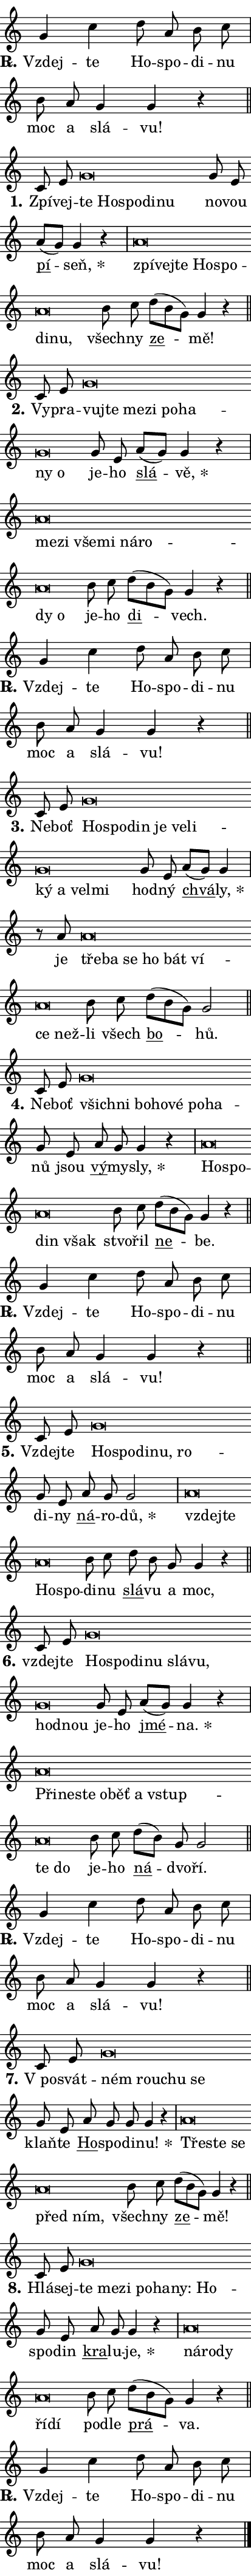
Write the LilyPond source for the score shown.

\version "2.22.1"
\header { tagline = "" }
\paper {
  indent = 0\cm
  top-margin = 0\cm
  right-margin = 0\cm
  bottom-margin = 0\cm
  left-margin = 0\cm
  paper-width = 7\cm
  page-breaking = #ly:one-page-breaking
  system-system-spacing.basic-distance = #11
  score-system-spacing.basic-distance = #11
  ragged-last = ##f
}


%% Author: Thomas Morley
%% https://lists.gnu.org/archive/html/lilypond-user/2020-05/msg00002.html
#(define (line-position grob)
"Returns position of @var[grob} in current system:
   @code{'start}, if at first time-step
   @code{'end}, if at last time-step
   @code{'middle} otherwise
"
  (let* ((col (ly:item-get-column grob))
         (ln (ly:grob-object col 'left-neighbor))
         (rn (ly:grob-object col 'right-neighbor))
         (col-to-check-left (if (ly:grob? ln) ln col))
         (col-to-check-right (if (ly:grob? rn) rn col))
         (break-dir-left
           (and
             (ly:grob-property col-to-check-left 'non-musical #f)
             (ly:item-break-dir col-to-check-left)))
         (break-dir-right
           (and
             (ly:grob-property col-to-check-right 'non-musical #f)
             (ly:item-break-dir col-to-check-right))))
        (cond ((eqv? 1 break-dir-left) 'start)
              ((eqv? -1 break-dir-right) 'end)
              (else 'middle))))

#(define (tranparent-at-line-position vctor)
  (lambda (grob)
  "Relying on @code{line-position} select the relevant enry from @var{vctor}.
Used to determine transparency,"
    (case (line-position grob)
      ((end) (not (vector-ref vctor 0)))
      ((middle) (not (vector-ref vctor 1)))
      ((start) (not (vector-ref vctor 2))))))

noteHeadBreakVisibility =
#(define-music-function (break-visibility)(vector?)
"Makes @code{NoteHead}s transparent relying on @var{break-visibility}"
#{
  \override NoteHead.transparent =
    #(tranparent-at-line-position break-visibility)
#})

#(define delete-ledgers-for-transparent-note-heads
  (lambda (grob)
    "Reads whether a @code{NoteHead} is transparent.
If so this @code{NoteHead} is removed from @code{'note-heads} from
@var{grob}, which is supposed to be @code{LedgerLineSpanner}.
As a result ledgers are not printed for this @code{NoteHead}"
    (let* ((nhds-array (ly:grob-object grob 'note-heads))
           (nhds-list
             (if (ly:grob-array? nhds-array)
                 (ly:grob-array->list nhds-array)
                 '()))
           ;; Relies on the transparent-property being done before
           ;; Staff.LedgerLineSpanner.after-line-breaking is executed.
           ;; This is fragile ...
           (to-keep
             (remove
               (lambda (nhd)
                 (ly:grob-property nhd 'transparent #f))
               nhds-list)))
      ;; TODO find a better method to iterate over grob-arrays, similiar
      ;; to filter/remove etc for lists
      ;; For now rebuilt from scratch
      (set! (ly:grob-object grob 'note-heads)  '())
      (for-each
        (lambda (nhd)
          (ly:pointer-group-interface::add-grob grob 'note-heads nhd))
        to-keep))))

hideNotes = {
  \noteHeadBreakVisibility #begin-of-line-visible
}
unHideNotes = {
  \noteHeadBreakVisibility #all-visible
}

% work-around for resetting accidentals
% https://lilypond.org/doc/v2.23/Documentation/notation/displaying-rhythms#unmetered-music
cadenzaMeasure = {
  \cadenzaOff
  \partial 1024 s1024
  \cadenzaOn
}

#(define-markup-command (accent layout props text) (markup?)
  "Underline accented syllable"
  (interpret-markup layout props
    #{\markup \override #'(offset . 4.3) \underline { #text }#}))

responsum = \markup \concat {
  "R" \hspace #-1.05 \path #0.1 #'((moveto 0 0.07) (lineto 0.9 0.8)) \hspace #0.05 "."
}

\layout {
    \context {
        \Staff
        \remove "Time_signature_engraver"
        \override LedgerLineSpanner.after-line-breaking = #delete-ledgers-for-transparent-note-heads
    }
    \context {
        \Voice {
            \override NoteHead.output-attributes = #'((class . "notehead"))
            \override Hairpin.height = #0.55
        }
    }
    \context {
        \Lyrics {
            \override StanzaNumber.output-attributes = #'((class . "stanzanumber"))
            \override LyricSpace.minimum-distance = #0.9
            \override LyricText.font-name = #"TeX Gyre Schola"
            \override LyricText.font-size = 1
            \override StanzaNumber.font-name = #"TeX Gyre Schola Bold"
            \override StanzaNumber.font-size = 1
        }
    }
}

% magnetic-lyrics.ily
%
%   written by
%     Jean Abou Samra <jean@abou-samra.fr>
%     Werner Lemberg <wl@gnu.org>
%
%   adapted by
%     Jiri Hon <jiri.hon@gmail.com>
%
% Version 2022-Apr-15

% https://www.mail-archive.com/lilypond-user@gnu.org/msg149350.html

#(define (Left_hyphen_pointer_engraver context)
   "Collect syllable-hyphen-syllable occurrences in lyrics and store
them in properties.  This engraver only looks to the left.  For
example, if the lyrics input is @code{foo -- bar}, it does the
following.

@itemize @bullet
@item
Set the @code{text} property of the @code{LyricHyphen} grob between
@q{foo} and @q{bar} to @code{foo}.

@item
Set the @code{left-hyphen} property of the @code{LyricText} grob with
text @q{foo} to the @code{LyricHyphen} grob between @q{foo} and
@q{bar}.
@end itemize

Use this auxiliary engraver in combination with the
@code{lyric-@/text::@/apply-@/magnetic-@/offset!} hook."
   (let ((hyphen #f)
         (text #f))
     (make-engraver
      (acknowledgers
       ((lyric-syllable-interface engraver grob source-engraver)
        (set! text grob)))
      (end-acknowledgers
       ((lyric-hyphen-interface engraver grob source-engraver)
        ;(when (not (grob::has-interface grob 'lyric-space-interface))
          (set! hyphen grob)));)
      ((stop-translation-timestep engraver)
       (when (and text hyphen)
         (ly:grob-set-object! text 'left-hyphen hyphen))
       (set! text #f)
       (set! hyphen #f)))))

#(define (lyric-text::apply-magnetic-offset! grob)
   "If the space between two syllables is less than the value in
property @code{LyricText@/.details@/.squash-threshold}, move the right
syllable to the left so that it gets concatenated with the left
syllable.

Use this function as a hook for
@code{LyricText@/.after-@/line-@/breaking} if the
@code{Left_@/hyphen_@/pointer_@/engraver} is active."
   (let ((hyphen (ly:grob-object grob 'left-hyphen #f)))
     (when hyphen
       (let ((left-text (ly:spanner-bound hyphen LEFT)))
         (when (grob::has-interface left-text 'lyric-syllable-interface)
           (let* ((common (ly:grob-common-refpoint grob left-text X))
                  (this-x-ext (ly:grob-extent grob common X))
                  (left-x-ext
                   (begin
                     ;; Trigger magnetism for left-text.
                     (ly:grob-property left-text 'after-line-breaking)
                     (ly:grob-extent left-text common X)))
                  ;; `delta` is the gap width between two syllables.
                  (delta (- (interval-start this-x-ext)
                            (interval-end left-x-ext)))
                  (details (ly:grob-property grob 'details))
                  (threshold (assoc-get 'squash-threshold details 0.2)))
             (when (< delta threshold)
               (let* (;; We have to manipulate the input text so that
                      ;; ligatures crossing syllable boundaries are not
                      ;; disabled.  For languages based on the Latin
                      ;; script this is essentially a beautification.
                      ;; However, for non-Western scripts it can be a
                      ;; necessity.
                      (lt (ly:grob-property left-text 'text))
                      (rt (ly:grob-property grob 'text))
                      (is-space (grob::has-interface hyphen 'lyric-space-interface))
                      (space (if is-space " " ""))
                      (space-markup (grob-interpret-markup grob " "))
                      (space-size (interval-length (ly:stencil-extent space-markup X)))
                      (extra-delta (if is-space space-size 0))
                      ;; Append new syllable.
                      (ltrt-space (if (and (string? lt) (string? rt))
                                (string-append lt space rt)
                                (make-concat-markup (list lt space rt))))
                      ;; Right-align `ltrt` to the right side.
                      (ltrt-space-markup (grob-interpret-markup
                               grob
                               (make-translate-markup
                                (cons (interval-length this-x-ext) 0)
                                (make-right-align-markup ltrt-space)))))
                 (begin
                   ;; Don't print `left-text`.
                   (ly:grob-set-property! left-text 'stencil #f)
                   ;; Set text and stencil (which holds all collected
                   ;; syllables so far) and shift it to the left.
                   (ly:grob-set-property! grob 'text ltrt-space)
                   (ly:grob-set-property! grob 'stencil ltrt-space-markup)
                   (ly:grob-translate-axis! grob (- (- delta extra-delta)) X))))))))))


#(define (lyric-hyphen::displace-bounds-first grob)
   ;; Make very sure this callback isn't triggered too early.
   (let ((left (ly:spanner-bound grob LEFT))
         (right (ly:spanner-bound grob RIGHT)))
     (ly:grob-property left 'after-line-breaking)
     (ly:grob-property right 'after-line-breaking)
     (ly:lyric-hyphen::print grob)))

squashThreshold = #0.4

\layout {
  \context {
    \Lyrics
    \consists #Left_hyphen_pointer_engraver
    \override LyricText.after-line-breaking =
      #lyric-text::apply-magnetic-offset!
    \override LyricHyphen.stencil = #lyric-hyphen::displace-bounds-first
    \override LyricText.details.squash-threshold = \squashThreshold
    \override LyricHyphen.minimum-distance = 0
    \override LyricHyphen.minimum-length = \squashThreshold
  }
}

squash = \override LyricText.details.squash-threshold = 9999
unSquash = \override LyricText.details.squash-threshold = \squashThreshold

left = \override LyricText.self-alignment-X = #LEFT
unLeft = \revert LyricText.self-alignment-X

starOffset = #(lambda (grob) 
                (let ((x_offset (ly:self-alignment-interface::aligned-on-x-parent grob)))
                  (if (= x_offset 0) 0 (+ x_offset 1.2))))

star = #(define-music-function (syllable)(string?)
"Append star separator at the end of a syllable"
#{
  \once \override LyricText.X-offset = #starOffset
  \lyricmode { \markup {
    #syllable
    \override #'((font-name . "TeX Gyre Schola Bold")) \hspace #0.2 \lower #0.65 \larger "*"
  } }
#})

starAccent = #(define-music-function (syllable)(string?)
"Append star separator at the end of a syllable and make accent"
#{
  \once \override LyricText.X-offset = #starOffset
  \lyricmode { \markup {
    \accent #syllable
    \override #'((font-name . "TeX Gyre Schola Bold")) \hspace #0.2 \lower #0.65 \larger "*"
  } }
#})

breath = #(define-music-function (syllable)(string?)
"Append breathing indicator at the end of a syllable"
#{
  \lyricmode { \markup { #syllable "+" } }
#})

optionalBreath = #(define-music-function (syllable)(string?)
"Append optional breathing indicator at the end of a syllable"
#{
  \lyricmode { \markup { #syllable "(+)" } }
#})


\score {
    <<
        \new Voice = "melody" { \cadenzaOn \key c \major \relative { g'4 c \bar "" d8 a b c \cadenzaMeasure \bar "|" b \bar "" a g4 g r \cadenzaMeasure \bar "||" \break }
\relative { c'8 e g\breve*1/16 \hideNotes \breve*1/16 \bar "" \breve*1/16 \bar "" \breve*1/16 \breve*1/16 \bar "" \unHideNotes g8 e \bar "" a[( g)] g4 r \cadenzaMeasure \bar "|" a\breve*1/16 \hideNotes \breve*1/16 \bar "" \breve*1/16 \bar "" \breve*1/16 \bar "" \breve*1/16 \bar "" \breve*1/16 \breve*1/16 \bar "" \unHideNotes b8 c \bar "" d[( b g)] g4 r \cadenzaMeasure \bar "||" \break }
\relative { c'8 e g\breve*1/16 \hideNotes \breve*1/16 \bar "" \breve*1/16 \bar "" \breve*1/16 \bar "" \breve*1/16 \bar "" \breve*1/16 \bar "" \breve*1/16 \breve*1/16 \bar "" \unHideNotes g8 e \bar "" a[( g)] g4 r \cadenzaMeasure \bar "|" a\breve*1/16 \hideNotes \breve*1/16 \bar "" \breve*1/16 \bar "" \breve*1/16 \bar "" \breve*1/16 \bar "" \breve*1/16 \bar "" \breve*1/16 \breve*1/16 \bar "" \unHideNotes b8 c \bar "" d[( b g)] g4 r \cadenzaMeasure \bar "||" \break }
\relative { g'4 c \bar "" d8 a b c \cadenzaMeasure \bar "|" b \bar "" a g4 g r \cadenzaMeasure \bar "||" \break }
\relative { c'8 e g\breve*1/16 \hideNotes \breve*1/16 \bar "" \breve*1/16 \bar "" \breve*1/16 \bar "" \breve*1/16 \bar "" \breve*1/16 \bar "" \breve*1/16 \bar "" \breve*1/16 \bar "" \breve*1/16 \breve*1/16 \bar "" \unHideNotes g8 e \bar "" a[( g)] g4 \cadenzaMeasure \bar "|" r8 a8 a\breve*1/16 \hideNotes \breve*1/16 \bar "" \breve*1/16 \bar "" \breve*1/16 \bar "" \breve*1/16 \bar "" \breve*1/16 \bar "" \breve*1/16 \breve*1/16 \bar "" \unHideNotes b8 c \bar "" d[( b g)] g2 \cadenzaMeasure \bar "||" \break }
\relative { c'8 e g\breve*1/16 \hideNotes \breve*1/16 \bar "" \breve*1/16 \bar "" \breve*1/16 \bar "" \breve*1/16 \bar "" \breve*1/16 \breve*1/16 \bar "" \unHideNotes g8 e \bar "" a g g4 r \cadenzaMeasure \bar "|" a\breve*1/16 \hideNotes \breve*1/16 \bar "" \breve*1/16 \breve*1/16 \bar "" \unHideNotes b8 c \bar "" d[( b g)] g4 r \cadenzaMeasure \bar "||" \break }
\relative { g'4 c \bar "" d8 a b c \cadenzaMeasure \bar "|" b \bar "" a g4 g r \cadenzaMeasure \bar "||" \break }
\relative { c'8 e g\breve*1/16 \hideNotes \breve*1/16 \bar "" \breve*1/16 \bar "" \breve*1/16 \breve*1/16 \bar "" \unHideNotes g8 e \bar "" a g g2 \cadenzaMeasure \bar "|" a\breve*1/16 \hideNotes \breve*1/16 \bar "" \breve*1/16 \breve*1/16 \bar "" \unHideNotes b8 c \bar "" d b g g4 r \cadenzaMeasure \bar "||" \break }
\relative { c'8 e g\breve*1/16 \hideNotes \breve*1/16 \bar "" \breve*1/16 \bar "" \breve*1/16 \bar "" \breve*1/16 \bar "" \breve*1/16 \bar "" \breve*1/16 \breve*1/16 \bar "" \unHideNotes g8 e \bar "" a[( g)] g4 r \cadenzaMeasure \bar "|" a\breve*1/16 \hideNotes \breve*1/16 \bar "" \breve*1/16 \bar "" \breve*1/16 \bar "" \breve*1/16 \bar "" \breve*1/16 \bar "" \breve*1/16 \bar "" \breve*1/16 \breve*1/16 \bar "" \unHideNotes b8 c \bar "" d[( b)] g g2 \cadenzaMeasure \bar "||" \break }
\relative { g'4 c \bar "" d8 a b c \cadenzaMeasure \bar "|" b \bar "" a g4 g r \cadenzaMeasure \bar "||" \break }
\relative { c'8 e g\breve*1/16 \hideNotes \breve*1/16 \bar "" \breve*1/16 \breve*1/16 \bar "" \unHideNotes g8 e \bar "" a g g g4 r \cadenzaMeasure \bar "|" a\breve*1/16 \hideNotes \breve*1/16 \bar "" \breve*1/16 \bar "" \breve*1/16 \breve*1/16 \bar "" \unHideNotes b8 c \bar "" d[( b g)] g4 r \cadenzaMeasure \bar "||" \break }
\relative { c'8 e g\breve*1/16 \hideNotes \breve*1/16 \bar "" \breve*1/16 \bar "" \breve*1/16 \bar "" \breve*1/16 \bar "" \breve*1/16 \breve*1/16 \bar "" \unHideNotes g8 e \bar "" a g g4 r \cadenzaMeasure \bar "|" a\breve*1/16 \hideNotes \breve*1/16 \bar "" \breve*1/16 \bar "" \breve*1/16 \breve*1/16 \bar "" \unHideNotes b8 c \bar "" d[( b g)] g4 r \cadenzaMeasure \bar "||" \break }
\relative { g'4 c \bar "" d8 a b c \cadenzaMeasure \bar "|" b \bar "" a g4 g r \cadenzaMeasure \bar "||" \break } \bar "|." }
        \new Lyrics \lyricsto "melody" { \lyricmode { \set stanza = \responsum
Vzdej -- te Ho -- spo -- di -- nu moc a slá -- vu!
\set stanza = "1."
Zpí -- vej -- \left te \squash Ho -- spo -- di -- nu \unLeft \unSquash no -- vou \markup \accent pí -- \star seň, \left zpí -- \squash vej -- te Ho -- spo -- di -- nu, \unLeft \unSquash všech -- ny \markup \accent ze -- mě!
\set stanza = "2."
Vy -- pra -- \left vuj -- \squash te me -- zi po -- ha -- ny o \unLeft \unSquash je -- ho \markup \accent slá -- \star vě, \left me -- \squash zi vše -- mi ná -- ro -- dy o \unLeft \unSquash je -- ho \markup \accent di -- vech.
\set stanza = \responsum
Vzdej -- te Ho -- spo -- di -- nu moc a slá -- vu!
\set stanza = "3."
Ne -- boť \left Ho -- \squash spo -- din je ve -- li -- ký a vel -- mi \unLeft \unSquash hod -- ný \markup \accent chvá -- \star ly, je \left tře -- \squash ba se ho bát ví -- ce než -- \unLeft \unSquash li všech \markup \accent bo -- hů.
\set stanza = "4."
Ne -- boť \left všich -- \squash ni bo -- ho -- vé po -- ha -- \unLeft \unSquash nů jsou \markup \accent vý -- my -- \star sly, \left Ho -- \squash spo -- din však \unLeft \unSquash stvo -- řil \markup \accent ne -- be.
\set stanza = \responsum
Vzdej -- te Ho -- spo -- di -- nu moc a slá -- vu!
\set stanza = "5."
Vzdej -- te \left Ho -- \squash spo -- di -- nu, ro -- \unLeft \unSquash di -- ny \markup \accent ná -- ro -- \star dů, \left vzdej -- \squash te Ho -- spo -- \unLeft \unSquash di -- nu \markup \accent slá -- vu a moc,
\set stanza = "6."
vzdej -- te \left Ho -- \squash spo -- di -- nu slá -- vu, hod -- nou \unLeft \unSquash je -- ho \markup \accent jmé -- \star na. \left Při -- \squash ne -- ste o -- běť a vstup -- te do \unLeft \unSquash je -- ho \markup \accent ná -- dvo -- ří.
\set stanza = \responsum
Vzdej -- te Ho -- spo -- di -- nu moc a slá -- vu!
\set stanza = "7."
"V po" -- svát -- \left ném \squash rou -- chu se \unLeft \unSquash klaň -- te \markup \accent Ho -- spo -- di -- \star nu! \left Tře -- \squash ste se před ním, \unLeft \unSquash všech -- ny \markup \accent ze -- mě!
\set stanza = "8."
Hlá -- sej -- \left te \squash me -- zi po -- ha -- ny: Ho -- \unLeft \unSquash spo -- din \markup \accent kra -- lu -- \star je, \left ná -- \squash ro -- dy ří -- dí \unLeft \unSquash po -- dle \markup \accent prá -- va.
\set stanza = \responsum
Vzdej -- te Ho -- spo -- di -- nu moc a slá -- vu! } }
    >>
    \layout {}
}
